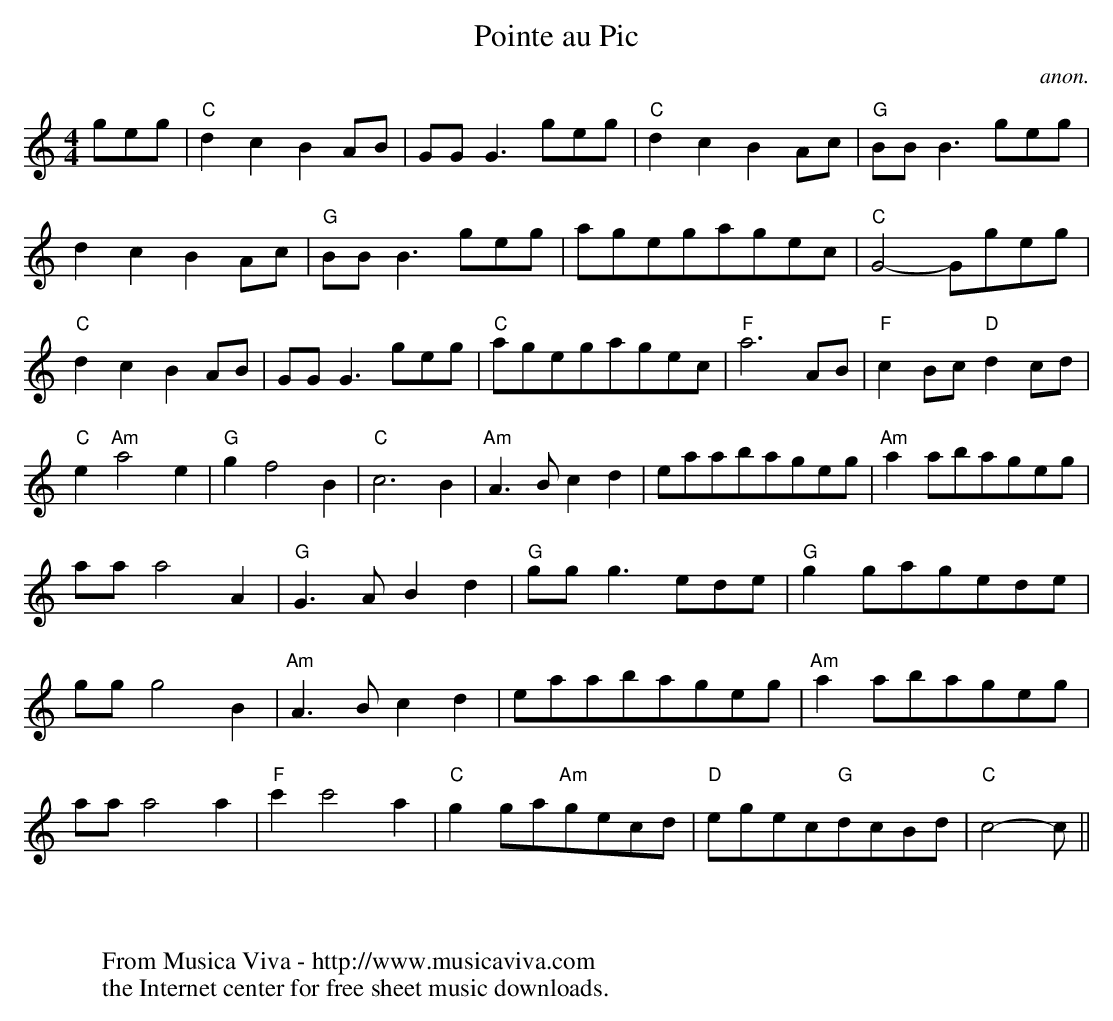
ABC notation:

X:1
T:Pointe au Pic
C:anon.
M:4/4
L:1/4
K:C
g/2e/2g/2|\
"C"dcBA/2B/2|\
G/2G/2G3/2g/2e/2g/2|\
"C"dcBA/2c/2|\
"G"B/2B/2B3/2g/2e/2g/2|\
dcBA/2c/2|\
"G"B/2B/2B3/2g/2e/2g/2|\
a/2g/2e/2g/2a/2g/2e/2c/2|\
"C"G2-G/2g/2e/2g/2|\
"C"dcBA/2B/2|\
G/2G/2G3/2g/2e/2g/2|\
"C"a/2g/2e/2g/2a/2g/2e/2c/2|\
"F"a3A/2B/2|\
"F"cB/2c/2"D"dc/2d/2|\
"C"e"Am"a2e|\
"G"gf2B|\
"C"c3B|\
"Am"A3/2B/2cd|\
e/2a/2a/2b/2a/2g/2e/2g/2|\
"Am"aa/2b/2a/2g/2e/2g/2|\
a/2a/2a2A|\
"G"G3/2A/2Bd|\
"G"g/2g/2g3/2e/2d/2e/2|\
"G"gg/2a/2g/2e/2d/2e/2|\
g/2g/2g2B|\
"Am"A3/2B/2cd|\
e/2a/2a/2b/2a/2g/2e/2g/2|\
"Am"aa/2b/2a/2g/2e/2g/2|\
a/2a/2a2a|\
"F"c'c'2a|\
"C"gg/2a/2"Am"g/2e/2c/2d/2|\
"D"e/2g/2e/2c/2"G"d/2c/2B/2d/2|\
"C"c2-c/2||
W:
W:
W:  From Musica Viva - http://www.musicaviva.com
W:  the Internet center for free sheet music downloads.
